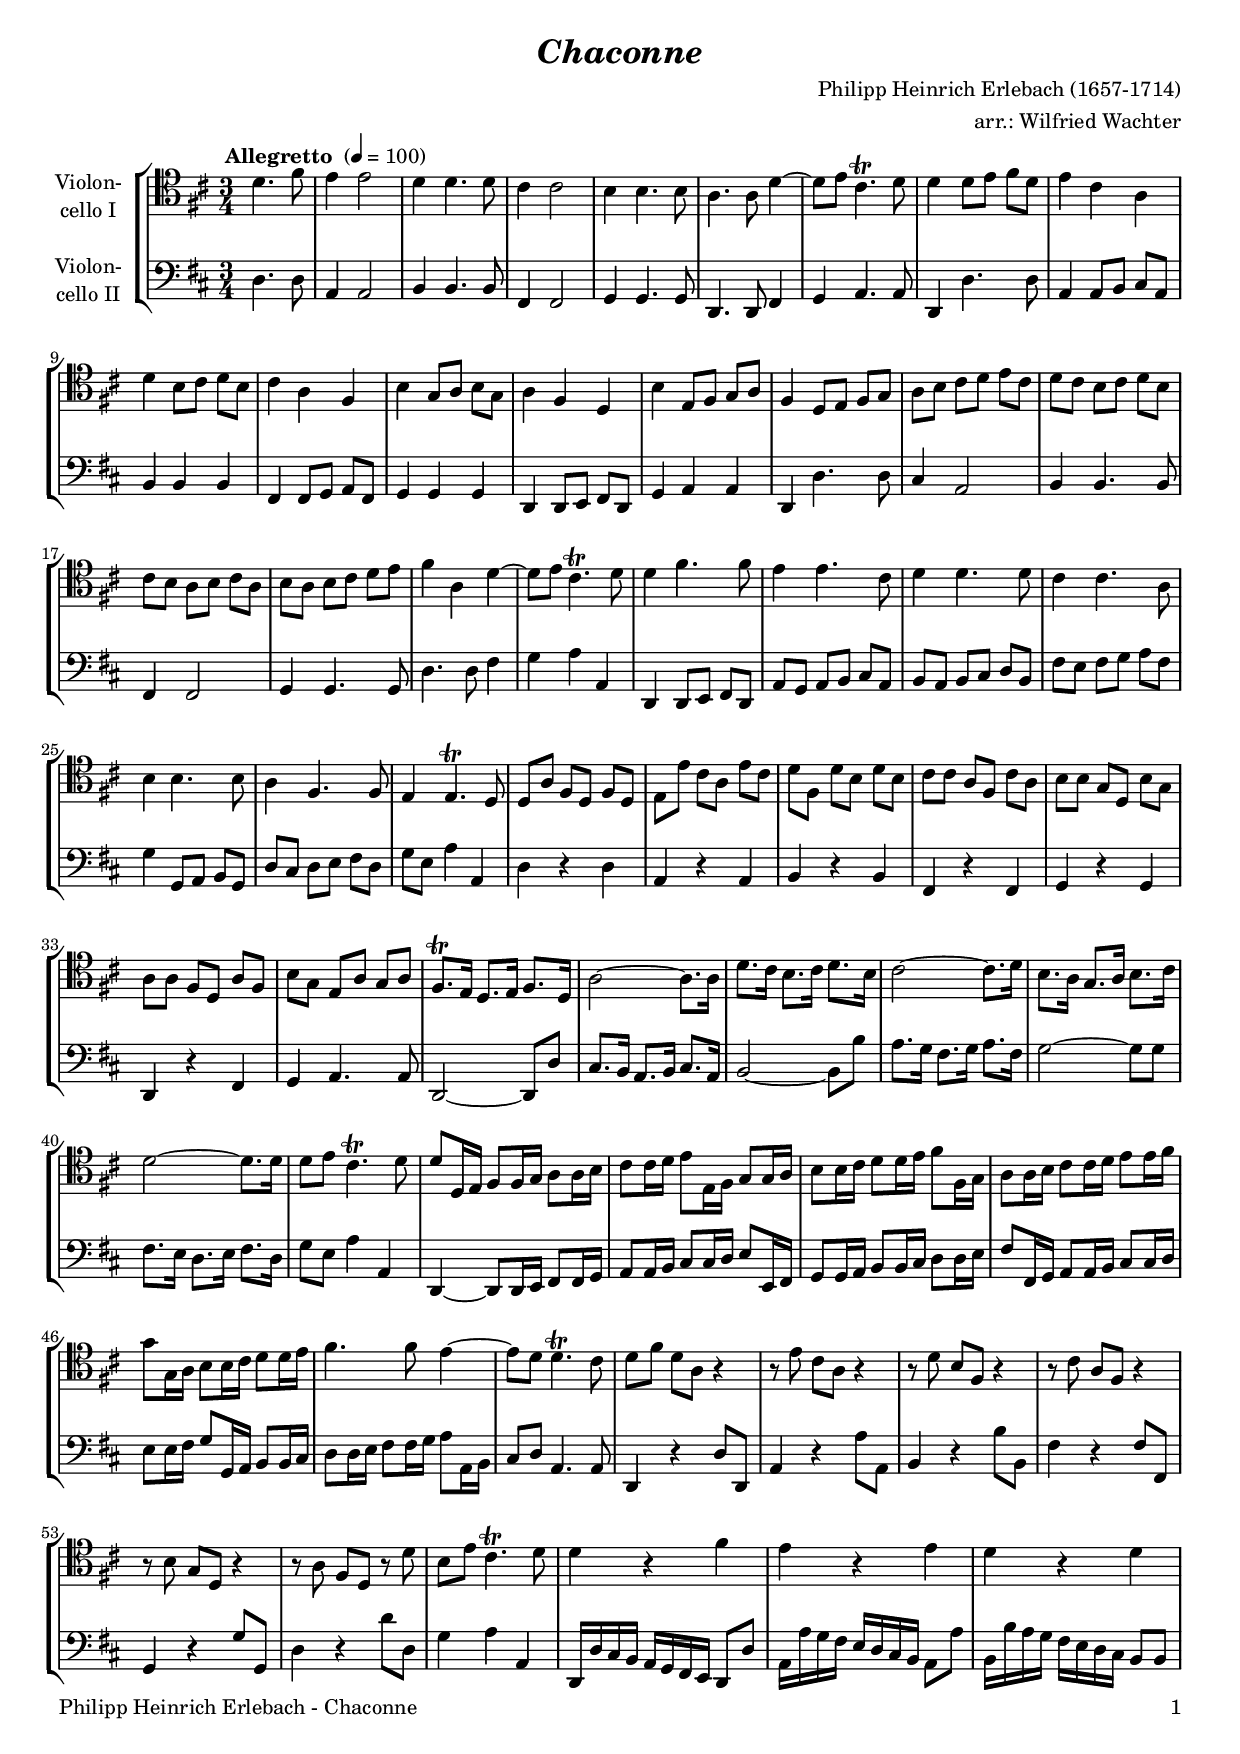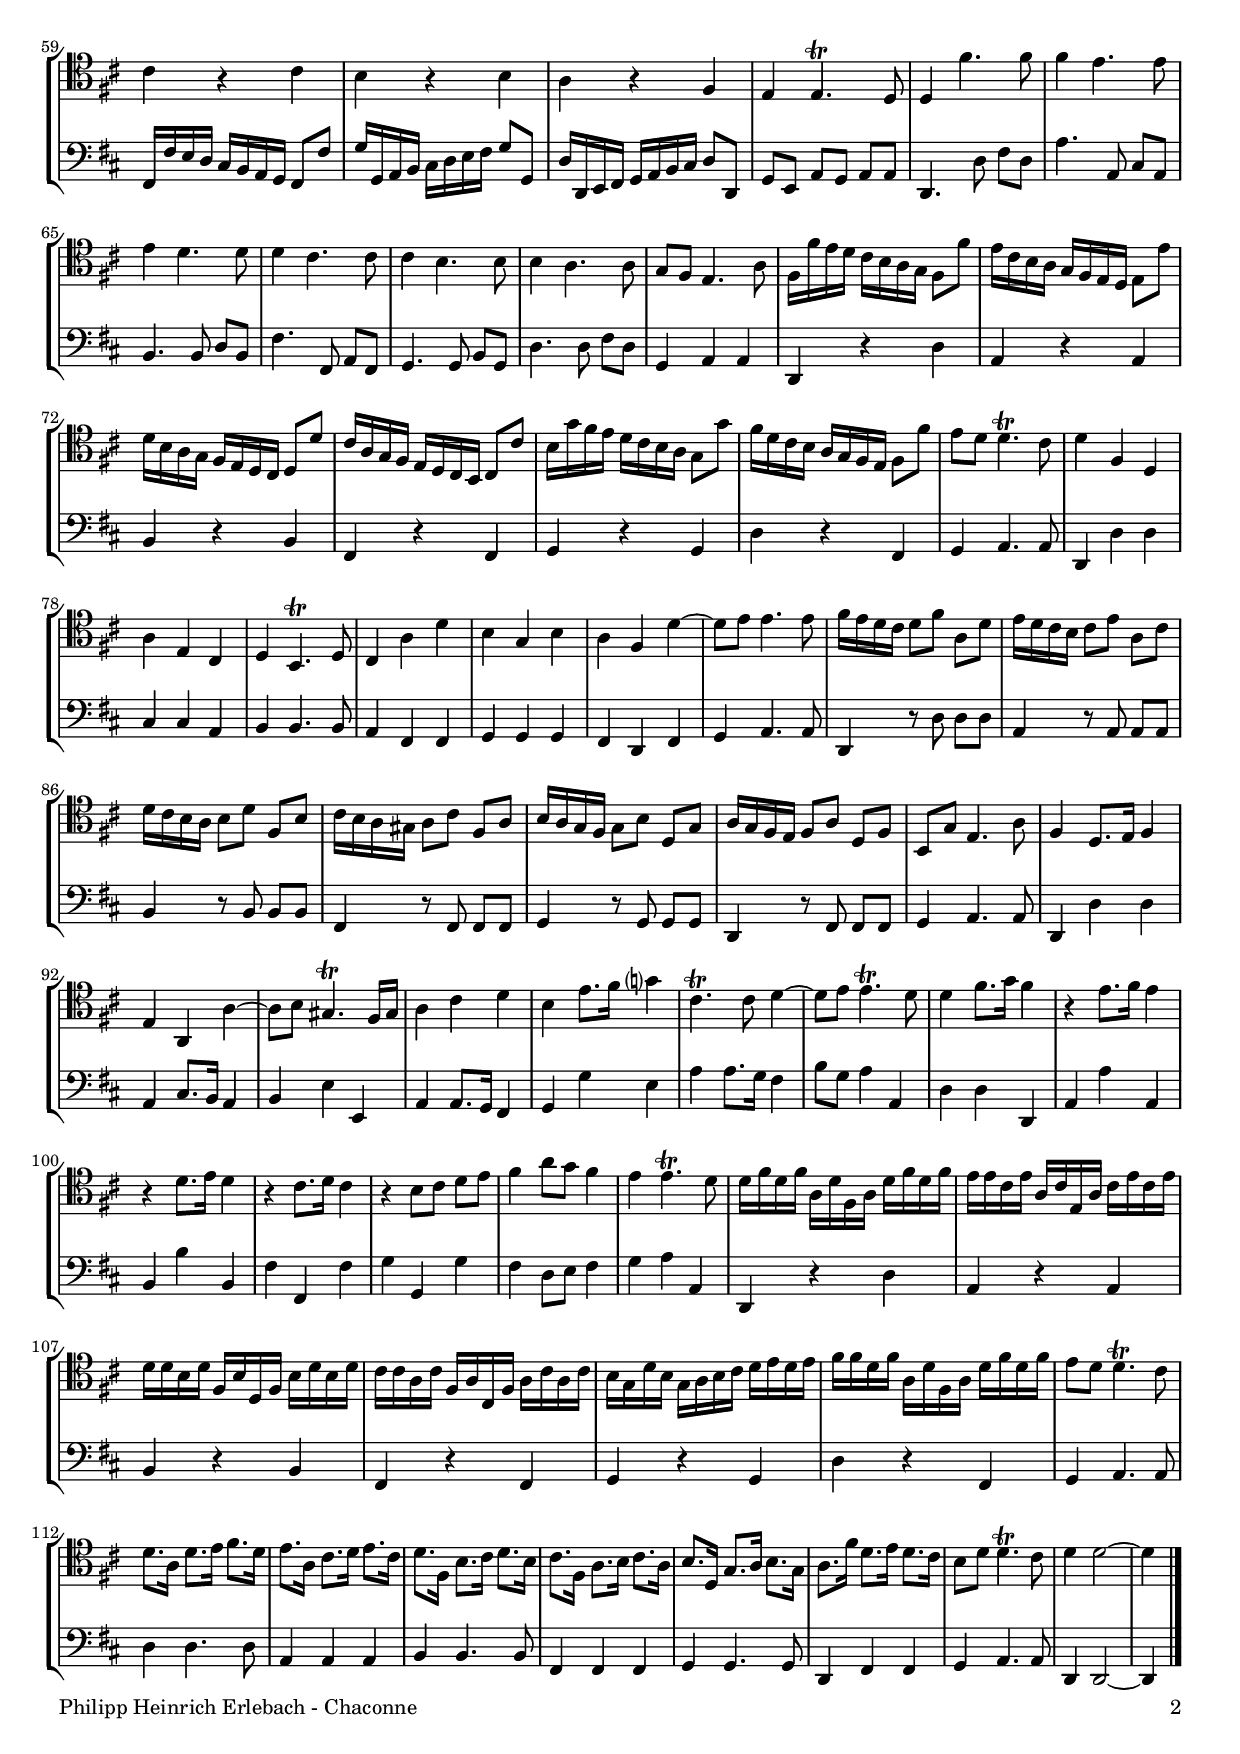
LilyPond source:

\version "2.18.2"
\include "deutsch.ly"
  
#(set-global-staff-size 18)

\header {
  title     = \markup \bold \italic "Chaconne"
  composer  = "Philipp Heinrich Erlebach (1657-1714)"
  arranger  = "arr.: Wilfried Wachter"
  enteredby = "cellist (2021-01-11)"
%  piece     = ""
}

voiceconsts = {
  \key c \major
  \time 3/4
  \clef "bass"
%  \numericTimeSignature
  % Set default beaming for all staves
  \set Timing.beamExceptions = #'()
  \set Timing.baseMoment     = #(ly:make-moment 1 4)
  \set Timing.beatStructure  = #'(1 1 1)
  \tempo " Allegretto " 4=100
}

micl = "clarinet"
mifl = "flute"
miob = "oboe"
mifh = "french horn"
misx = "tenor sax"
mist = "string ensemble 1"
miba = "cello"

\include "v1.ily"
vb = \relative c {
  \voiceconsts

  \partial 2 c4. c8
  g4 g2
  a4 a4. a8
  e4 e2
  f4 f4. f8
  c4. c8 e4
  f g4. g8
  c,4 c'4. c8
  g4 g8 a h g

  a4 a a
  e e8 f g e
  f4 f f
  c c8 d e c
  f4 g g
  c, c'4. c8
  h4 g2
  a4 a4. a8

  e4 e2
  f4 f4. f8
  c'4. c8 e4
  f g g,
  c, c8 d e c
  g' f g a h g
  a g a h c a
  e' d e f g e

  f4 f,8 g a f
  c' h c d e c
  f d g4 g,
  c r c
  g r g
  a r a
  e r e
  f r f

  c r e
  f g4. g8
  c,2~ c8 c'
  h8. a16 g8. a16 h8. g16
  a2~ a8 a'
  g8. f16 e8. f16 g8. e16

  f2~ f8 f
  e8. d16 c8. d16 e8. c16
  f8 d g4 g,
  c,~ c8 c16 d e8 e16 f
  g8 g16 a h8 h16 c d8 d,16 e

  f8 f16 g a8 a16 h c8 c16 d
  e8 e,16 f g8 g16 a h8 h16 c
  d8 d16 e f8 f,16 g a8 a16 h
  c8 c16 d e8 e16 f g8 g,16 a
  h8 c g4. g8

  c,4 r c'8 c,
  g'4 r g'8 g,
  a4 r a'8 a,
  e'4 r e8 e,
  f4 r f'8 f,
  c'4 r c'8 c,
  f4 g g,

  c,16 c' h a g f e d c8 c'
  g16 g' f e d c h a g8 g'
  a,16 a' g f e d c h a8 a
  e16 e' d c h a g f e8 e'
  f16 f, g a h c d e f8 f,

  c'16 c, d e f g a h c8 c,
  f d g f g g
  c,4. c'8 e c
  g'4. g,8 h g
  a4. a8 c a
  e'4. e,8 g e
  f4. f8 a f

  c'4. c8 e c
  f,4 g g
  c, r c'
  g r g
  a r a
  e r e

  f r f
  c' r e,
  f g4. g8
  c,4 c' c
  h h g
  a a4. a8
  g4 e e
  f f f

  e c e
  f g4. g8
  c,4 r8 c' c c
  g4 r8 g g g
  a4 r8 a a a
  e4 r8 e e e

  f4 r8 f f f
  c4 r8 e e e
  f4 g4. g8
  c,4 c' c
  g h8. a16 g4
  a d d,
  g g8. f16 e4

  f f' d
  g g8. f16 e4
  a8 f g4 g,
  c c c,
  g' g' g,
  a a' a,
  e' e, e'

  f f, f'
  e c8 d e4
  f g g,
  c, r c'
  g r g

  a r a
  e r e
  f r f

  c' r e,
  f g4. g8
  c4 c4. c8
  g4 g g
  a a4. a8

  e4 e e
  f f4. f8
  c4 e e
  f g4. g8
  c,4 c2~
  c4 \bar "|."
}


music = \new StaffGroup <<
      \new Staff {
	\set Staff.midiInstrument = \miba
	\set Staff.instrumentName = \markup \center-column { "Violon-" "cello I" }
	\transpose c d { \va }
      }

      \new Staff {
	\set Staff.midiInstrument = \miba
	\set Staff.instrumentName = \markup \center-column { "Violon-" "cello II" }
	\transpose c d { \vb }
      }
>>

\book {
   \paper {
    print-page-number = ##t
    print-first-page-number = ##t
    ragged-last-bottom = ##f
    oddHeaderMarkup = \markup \null
    evenHeaderMarkup = \markup \null
    oddFooterMarkup = \markup {
      \fill-line {
        \on-the-fly #print-page-number-check-first
        "Philipp Heinrich Erlebach - Chaconne" \fromproperty #'page:page-number-string
      }
    }
    evenFooterMarkup = \oddFooterMarkup
  } \score {
    \music
    \layout {}
  }

  \score {
    \unfoldRepeats \music

    \midi {
      \context {
        \Score
      }
    }
  }
}